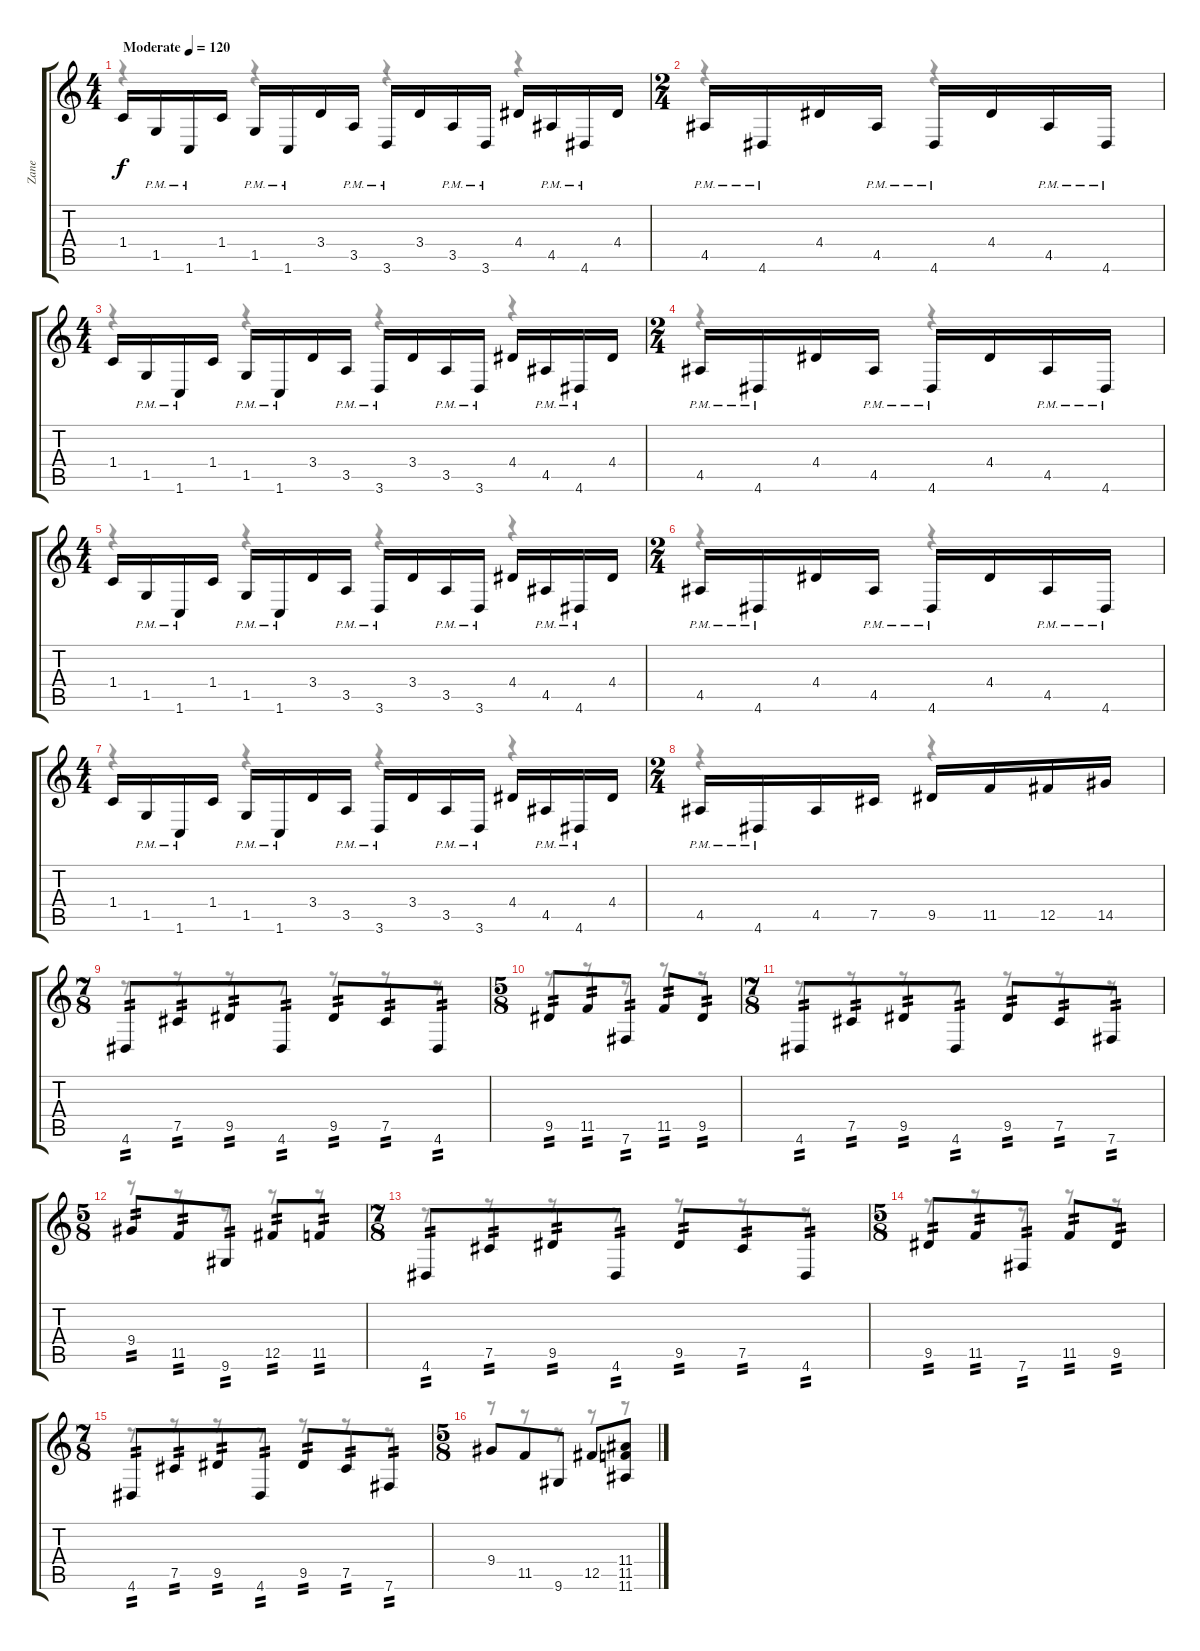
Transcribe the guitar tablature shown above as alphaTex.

\track ("Zane " "Zane ") {instrument distortionguitar}
\staff {score tabs}
\tuning (Db4 Ab3 E3 B2 Gb2 B1) {hide}
\voice
\ts (4 4)
\tempo (120 "Moderate")
\clef g2
\ks c
1.4.16{dy f instrument distortionguitar} 1.5{pm}.16 1.6{pm}.16 1.4.16 1.5{pm}.16 1.6{pm}.16 3.4.16 3.5{pm}.16 3.6{pm}.16 3.4.16 3.5{pm}.16 3.6{pm}.16 4.4.16 4.5{pm}.16 4.6{pm}.16 4.4.16 |
\ts (2 4)
4.5{pm}.16 4.6{pm}.16 4.4.16 4.5{pm}.16 4.6{pm}.16 4.4.16 4.5{pm}.16 4.6{pm}.16 |
\ts (4 4)
1.4.16 1.5{pm}.16 1.6{pm}.16 1.4.16 1.5{pm}.16 1.6{pm}.16 3.4.16 3.5{pm}.16 3.6{pm}.16 3.4.16 3.5{pm}.16 3.6{pm}.16 4.4.16 4.5{pm}.16 4.6{pm}.16 4.4.16 |
\ts (2 4)
4.5{pm}.16 4.6{pm}.16 4.4.16 4.5{pm}.16 4.6{pm}.16 4.4.16 4.5{pm}.16 4.6{pm}.16 |
\ts (4 4)
1.4.16 1.5{pm}.16 1.6{pm}.16 1.4.16 1.5{pm}.16 1.6{pm}.16 3.4.16 3.5{pm}.16 3.6{pm}.16 3.4.16 3.5{pm}.16 3.6{pm}.16 4.4.16 4.5{pm}.16 4.6{pm}.16 4.4.16 |
\ts (2 4)
4.5{pm}.16 4.6{pm}.16 4.4.16 4.5{pm}.16 4.6{pm}.16 4.4.16 4.5{pm}.16 4.6{pm}.16 |
\ts (4 4)
1.4.16 1.5{pm}.16 1.6{pm}.16 1.4.16 1.5{pm}.16 1.6{pm}.16 3.4.16 3.5{pm}.16 3.6{pm}.16 3.4.16 3.5{pm}.16 3.6{pm}.16 4.4.16 4.5{pm}.16 4.6{pm}.16 4.4.16 |
\ts (2 4)
4.5{pm}.16 4.6{pm}.16 4.5.16 7.5.16 9.5.16 11.5.16 12.5.16 14.5.16 |
\ts (7 8)
4.6.8{tp 2} 7.5.8{tp 2} 9.5.8{tp 2} 4.6.8{tp 2} 9.5.8{tp 2} 7.5.8{tp 2} 4.6.8{tp 2} |
\ts (5 8)
9.5.8{tp 2} 11.5.8{tp 2} 7.6.8{tp 2} 11.5.8{tp 2} 9.5.8{tp 2} |
\ts (7 8)
4.6.8{tp 2} 7.5.8{tp 2} 9.5.8{tp 2} 4.6.8{tp 2} 9.5.8{tp 2} 7.5.8{tp 2} 7.6.8{tp 2} |
\ts (5 8)
9.4.8{tp 2} 11.5.8{tp 2} 9.6.8{tp 2} 12.5.8{tp 2} 11.5.8{tp 2} |
\ts (7 8)
4.6.8{tp 2} 7.5.8{tp 2} 9.5.8{tp 2} 4.6.8{tp 2} 9.5.8{tp 2} 7.5.8{tp 2} 4.6.8{tp 2} |
\ts (5 8)
9.5.8{tp 2} 11.5.8{tp 2} 7.6.8{tp 2} 11.5.8{tp 2} 9.5.8{tp 2} |
\ts (7 8)
4.6.8{tp 2} 7.5.8{tp 2} 9.5.8{tp 2} 4.6.8{tp 2} 9.5.8{tp 2} 7.5.8{tp 2} 7.6.8{tp 2} |
\ts (5 8)
9.4.8 11.5.8 9.6.8 12.5.8 (11.4 11.5 11.6).8
\voice
\clef g2
\ottava regular
\simile none
\ks c
r.4{dy f} r.4 r.4 r.4 |
r.4 r.4 |
r.4 r.4 r.4 r.4 |
r.4 r.4 |
r.4 r.4 r.4 r.4 |
r.4 r.4 |
r.4 r.4 r.4 r.4 |
r.4 r.4 |
r.8 r.8 r.8 r.8 r.8 r.8 r.8 |
r.8 r.8 r.8 r.8 r.8 |
r.8 r.8 r.8 r.8 r.8 r.8 r.8 |
r.8 r.8 r.8 r.8 r.8 |
r.8 r.8 r.8 r.8 r.8 r.8 r.8 |
r.8 r.8 r.8 r.8 r.8 |
r.8 r.8 r.8 r.8 r.8 r.8 r.8 |
r.8 r.8 r.8 r.8 r.8
